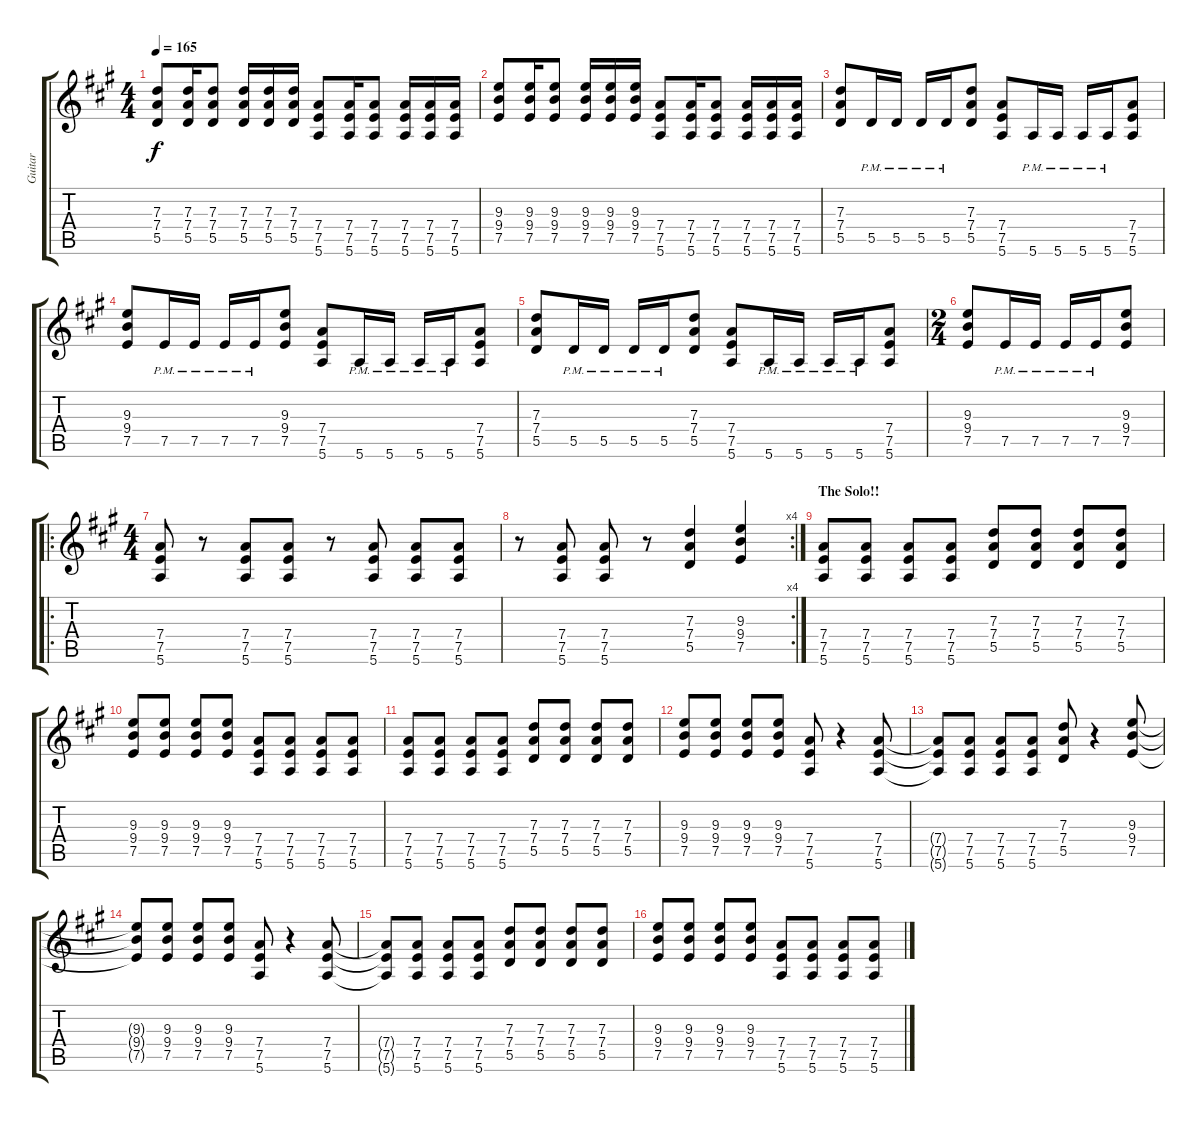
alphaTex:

\track ("Guitar" "Guitar") {instrument distortionguitar}
\staff {score tabs}
\tuning (E4 B3 G3 D3 A2 E2) {hide}
\ts (4 4)
\tempo 165
\clef g2
\ks a
(7.3 7.4 5.5).8{dy f} (7.3 7.4 5.5).16 (7.3 7.4 5.5).8 (7.3 7.4 5.5).16 (7.3 7.4 5.5).16 (7.3 7.4 5.5).16 (7.4 7.5 5.6).8 (7.4 7.5 5.6).16 (7.4 7.5 5.6).8 (7.4 7.5 5.6).16 (7.4 7.5 5.6).16 (7.4 7.5 5.6).16 |
(9.3 9.4 7.5).8 (9.3 9.4 7.5).16 (9.3 9.4 7.5).8 (9.3 9.4 7.5).16 (9.3 9.4 7.5).16 (9.3 9.4 7.5).16 (7.4 7.5 5.6).8 (7.4 7.5 5.6).16 (7.4 7.5 5.6).8 (7.4 7.5 5.6).16 (7.4 7.5 5.6).16 (7.4 7.5 5.6).16 |
(7.3 7.4 5.5).8 5.5{pm}.16 5.5{pm}.16 5.5{pm}.16 5.5{pm}.16 (7.3 7.4 5.5).8 (7.4 7.5 5.6).8 5.6{pm}.16 5.6{pm}.16 5.6{pm}.16 5.6{pm}.16 (7.4 7.5 5.6).8 |
(9.3 9.4 7.5).8 7.5{pm}.16 7.5{pm}.16 7.5{pm}.16 7.5{pm}.16 (9.3 9.4 7.5).8 (7.4 7.5 5.6).8 5.6{pm}.16 5.6{pm}.16 5.6{pm}.16 5.6{pm}.16 (7.4 7.5 5.6).8 |
(7.3 7.4 5.5).8 5.5{pm}.16 5.5{pm}.16 5.5{pm}.16 5.5{pm}.16 (7.3 7.4 5.5).8 (7.4 7.5 5.6).8 5.6{pm}.16 5.6{pm}.16 5.6{pm}.16 5.6{pm}.16 (7.4 7.5 5.6).8 |
\ts (2 4)
(9.3 9.4 7.5).8 7.5{pm}.16 7.5{pm}.16 7.5{pm}.16 7.5{pm}.16 (9.3 9.4 7.5).8 |
\ro
\ts (4 4)
(7.4 7.5 5.6).8 r.8 (7.4 7.5 5.6).8 (7.4 7.5 5.6).8 r.8 (7.4 7.5 5.6).8 (7.4 7.5 5.6).8 (7.4 7.5 5.6).8 |
\rc 4
r.8 (7.4 7.5 5.6).8 (7.4 7.5 5.6).8 r.8 (7.3 7.4 5.5).4 (9.3 9.4 7.5).4 |
\section ("" "The Solo!!")
(7.4 7.5 5.6).8 (7.4 7.5 5.6).8 (7.4 7.5 5.6).8 (7.4 7.5 5.6).8 (7.3 7.4 5.5).8 (7.3 7.4 5.5).8 (7.3 7.4 5.5).8 (7.3 7.4 5.5).8 |
(9.3 9.4 7.5).8 (9.3 9.4 7.5).8 (9.3 9.4 7.5).8 (9.3 9.4 7.5).8 (7.4 7.5 5.6).8 (7.4 7.5 5.6).8 (7.4 7.5 5.6).8 (7.4 7.5 5.6).8 |
(7.4 7.5 5.6).8 (7.4 7.5 5.6).8 (7.4 7.5 5.6).8 (7.4 7.5 5.6).8 (7.3 7.4 5.5).8 (7.3 7.4 5.5).8 (7.3 7.4 5.5).8 (7.3 7.4 5.5).8 |
(9.3 9.4 7.5).8 (9.3 9.4 7.5).8 (9.3 9.4 7.5).8 (9.3 9.4 7.5).8 (7.4 7.5 5.6).8 r.4 (7.4 7.5 5.6).8 |
(7.4{t} 7.5{t} 5.6{t}).8 (7.4 7.5 5.6).8 (7.4 7.5 5.6).8 (7.4 7.5 5.6).8 (7.3 7.4 5.5).8 r.4 (9.3 9.4 7.5).8 |
(9.3{t} 9.4{t} 7.5{t}).8 (9.3 9.4 7.5).8 (9.3 9.4 7.5).8 (9.3 9.4 7.5).8 (7.4 7.5 5.6).8 r.4 (7.4 7.5 5.6).8 |
(7.4{t} 7.5{t} 5.6{t}).8 (7.4 7.5 5.6).8 (7.4 7.5 5.6).8 (7.4 7.5 5.6).8 (7.3 7.4 5.5).8 (7.3 7.4 5.5).8 (7.3 7.4 5.5).8 (7.3 7.4 5.5).8 |
(9.3 9.4 7.5).8 (9.3 9.4 7.5).8 (9.3 9.4 7.5).8 (9.3 9.4 7.5).8 (7.4 7.5 5.6).8 (7.4 7.5 5.6).8 (7.4 7.5 5.6).8 (7.4 7.5 5.6).8
